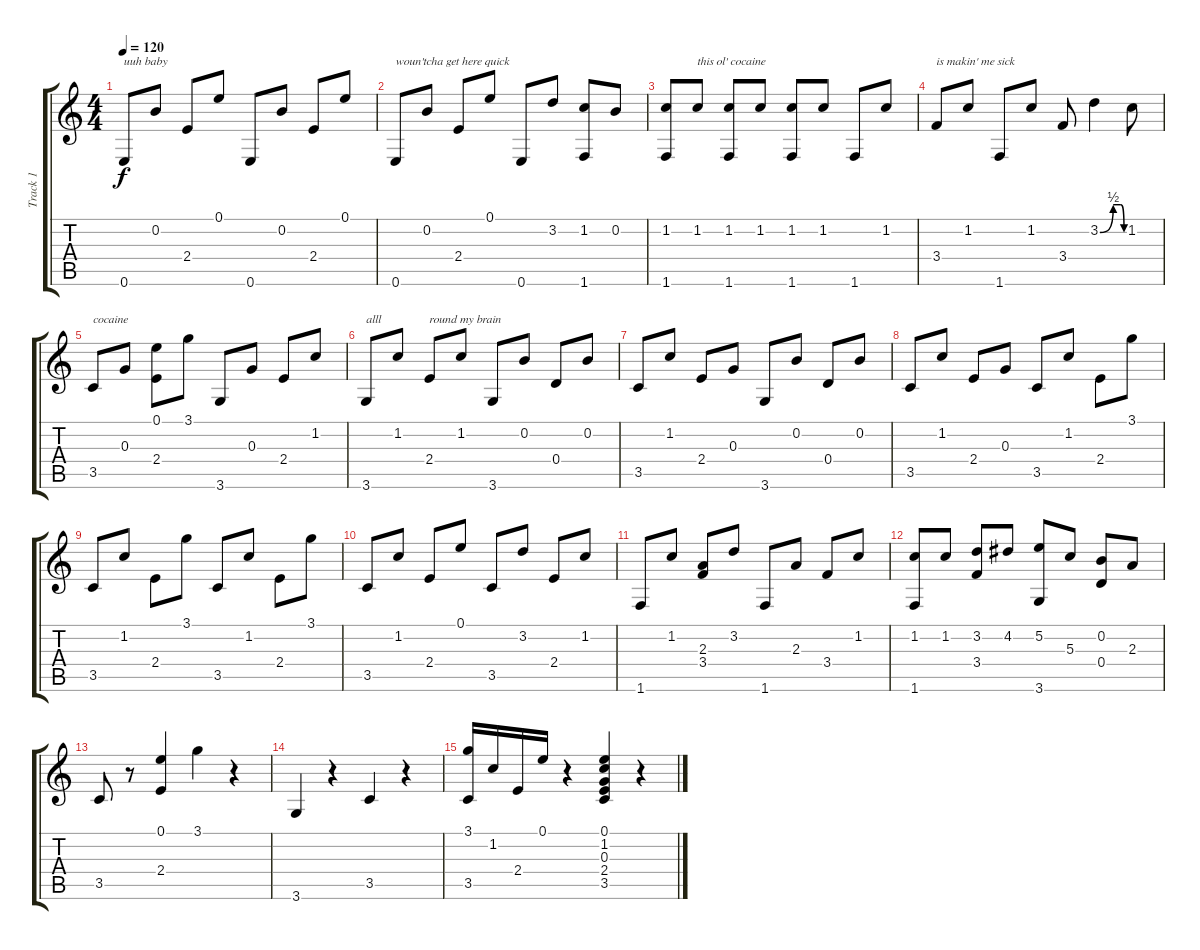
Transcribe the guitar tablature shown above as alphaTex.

\track ("Track 1" "Track 1") {instrument acousticguitarsteel}
\staff {score tabs}
\tuning (E4 B3 G3 D3 A2 E2) {hide}
\ts (4 4)
\tempo 120
\clef g2
\ks c
0.6.8{txt "uuh baby " dy f} 0.2.8 2.4.8 0.1.8 0.6.8 0.2.8 2.4.8 0.1.8 |
0.6.8{txt "woun'tcha get here quick"} 0.2.8 2.4.8 0.1.8 0.6.8 3.2.8 (1.2 1.6).8 0.2.8 |
(1.2 1.6).8 1.2.8{txt "this ol' cocaine"} (1.2 1.6).8 1.2.8 (1.2 1.6).8 1.2.8 1.6.8 1.2.8 |
3.4.8{txt "is makin' me sick"} 1.2.8 1.6.8 1.2.8 3.4.8 3.2{be (custom 0 0 33 2 40 2 52 2 60 0)}.4 1.2.8 |
3.5.8{txt "cocaine"} 0.3.8 (0.1 2.4).8 3.1.8 3.6.8 0.3.8 2.4.8 1.2.8 |
3.6.8{txt "alll"} 1.2.8 2.4.8{txt "round my brain"} 1.2.8 3.6.8 0.2.8 0.4.8 0.2.8 |
3.5.8 1.2.8 2.4.8 0.3.8 3.6.8 0.2.8 0.4.8 0.2.8 |
3.5.8 1.2.8 2.4.8 0.3.8 3.5.8 1.2.8 2.4.8 3.1.8 |
3.5.8 1.2.8 2.4.8 3.1.8 3.5.8 1.2.8 2.4.8 3.1.8 |
3.5.8 1.2.8 2.4.8 0.1.8 3.5.8 3.2.8 2.4.8 1.2.8 |
1.6.8 1.2.8 (2.3 3.4).8 3.2.8 1.6.8 2.3.8 3.4.8 1.2.8 |
(1.2 1.6).8 1.2.8 (3.2 3.4).8 4.2.8 (5.2 3.6).8 5.3.8 (0.2 0.4).8 2.3.8 |
3.5.8 r.8 (0.1 2.4).4 3.1.4 r.4 |
3.6.4 r.4 3.5.4 r.4 |
(3.1 3.5).16 1.2.16 2.4.16 0.1.16 r.4 (0.1 1.2 0.3 2.4 3.5).4 r.4
